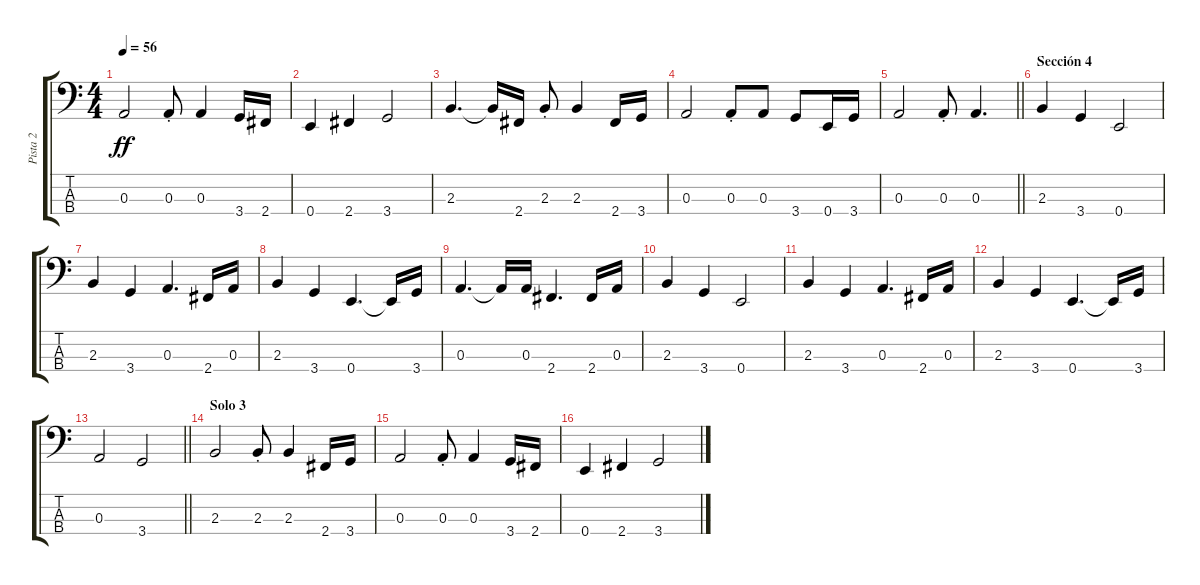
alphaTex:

\track ("Pista 2" "Pista 2") {instrument electricbassfinger}
\staff {score tabs}
\tuning (G2 D2 A1 E1) {hide}
\ts (4 4)
\tempo 56
\clef f4
\ks c
0.3.2{dy ff} 0.3{st}.8 0.3.4 3.4.16 2.4.16 |
0.4.4 2.4.4 3.4.2 |
2.3.4{d} 2.3{t}.16 2.4.16 2.3{st}.8 2.3.4 2.4.16 3.4.16 |
0.3.2 0.3{st}.8 0.3.8 3.4.8 0.4.16 3.4.16 |
\barLineRight lightlight
0.3.2 0.3{st}.8 0.3.4{d} |
\section ("" "Sección 4")
2.3.4 3.4.4 0.4.2 |
2.3.4 3.4.4 0.3.4{d} 2.4.16 0.3.16 |
2.3.4 3.4.4 0.4.4{d} 0.4{t}.16 3.4.16 |
0.3.4{d} 0.3{t}.16 0.3.16 2.4.4{d} 2.4.16 0.3.16 |
2.3.4 3.4.4 0.4.2 |
2.3.4 3.4.4 0.3.4{d} 2.4.16 0.3.16 |
2.3.4 3.4.4 0.4.4{d} 0.4{t}.16 3.4.16 |
\barLineRight lightlight
0.3.2 3.4.2 |
\section ("" "Solo 3")
2.3.2 2.3{st}.8 2.3.4 2.4.16 3.4.16 |
0.3.2 0.3{st}.8 0.3.4 3.4.16 2.4.16 |
0.4.4 2.4.4 3.4.2
